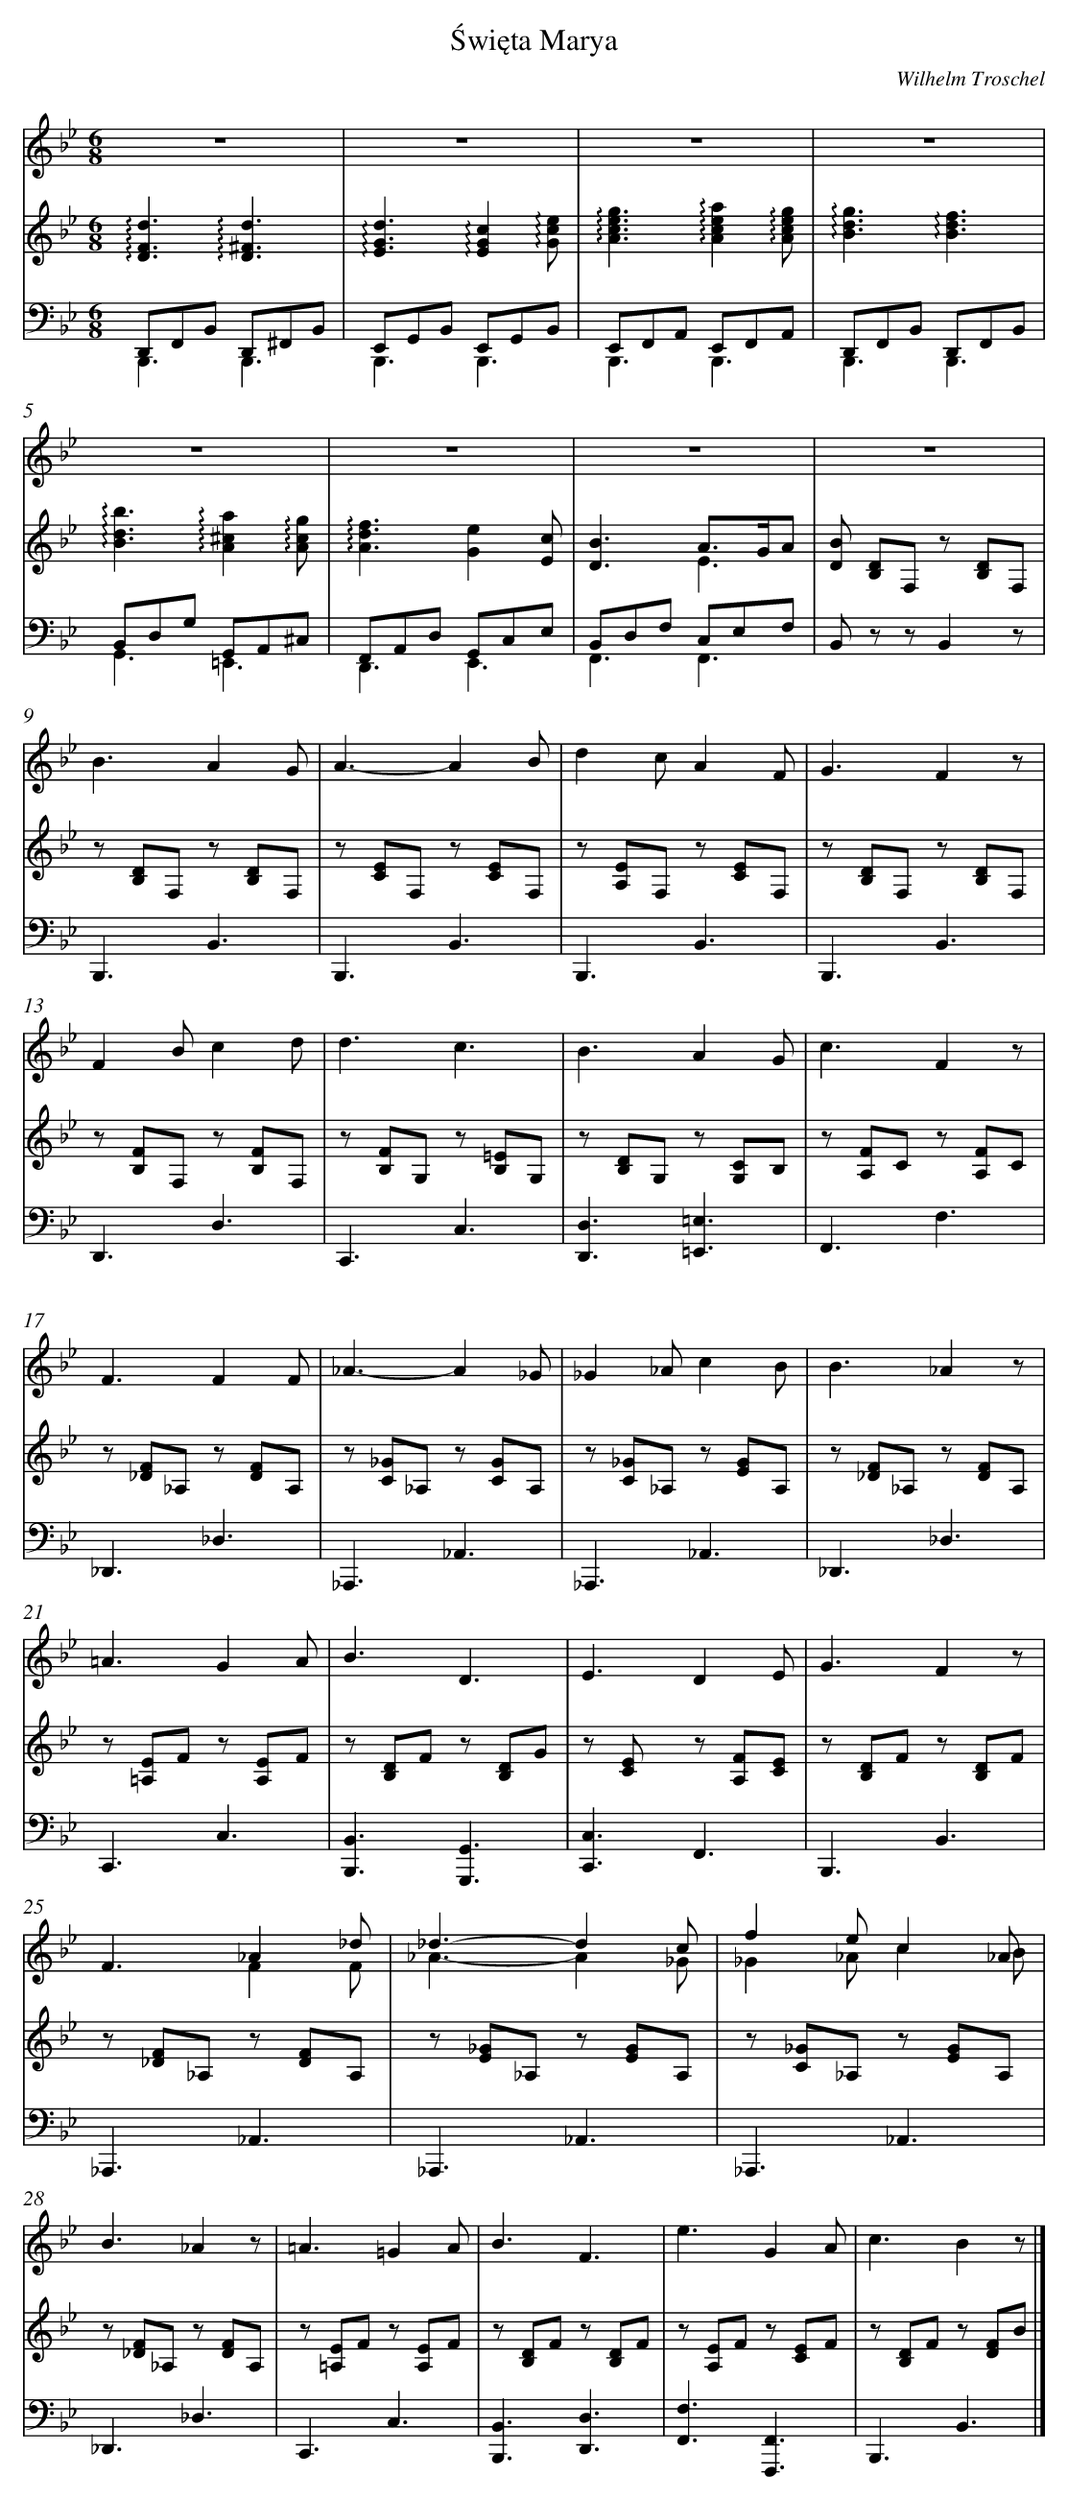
X:1
T: Święta Marya
C: Wilhelm Troschel
L: 1/8
M: 6/8
V: 1 clef=treble
V: 2 clef=treble
V: 3 clef=bass
K: Bb
[V:1] z6 |
[V:2] !arpeggio![D3F3d3]!arpeggio![D3^F3d3] |
[V:3] D,,F,,B,, D,,^F,,B,, & B,,,3B,,,3 |
[V:1] z6 |
[V:2] !arpeggio![E3G3d3]!arpeggio![E2G2c2]!arpeggio![Gce] |
[V:3] E,,G,,B,, E,,G,,B,, & B,,,3B,,,3 |
[V:1] z6 |
[V:2] !arpeggio![A3c3e3g3]!arpeggio![A2c2e2a2]!arpeggio![Aceg] |
[V:3] E,,F,,A,, E,,F,,A,, & B,,,3B,,,3 |
[V:1] z6 |
[V:2] !arpeggio![B3d3g3]!arpeggio![B3d3f3] |
[V:3] D,,F,,B,, D,,F,,B,, & B,,,3B,,,3 |
[V:1] z6 |
[V:2] !arpeggio![B3d3b3]!arpeggio![A2^c2a2]!arpeggio![Acg] |
[V:3] B,,D,G, G,,A,,^C, & G,,3=E,,3 |
[V:1] z6 |
[V:2] !arpeggio![A3d3f3][G2e2][Ec] |
[V:3] F,,A,,D, G,,C,E, & D,,3E,,3 |
[V:1] z6 |
[V:2] [D3B3]A>GA & x3E3 |
[V:3] B,,D,F, C,E,F, & F,,3F,,3 |
[V:1] z6 |
[V:2] [DB] [B,D]F, z [B,D]F, |
[V:3] B,, z zB,,2z |
[V:1] B3A2G |
[V:2] z [B,D]F, z [B,D]F, |
[V:3] B,,,3B,,3 |
[V:1] A3-A2B |
[V:2] z [CE]F, z [CE]F, |
[V:3] B,,,3B,,3 |
[V:1] d2cA2F |
[V:2] z [A,E]F, z [CE]F, |
[V:3] B,,,3B,,3 |
[V:1] G3F2z |
[V:2] z [B,D]F, z [B,D]F, |
[V:3] B,,,3B,,3 |
[V:1] F2Bc2d |
[V:2] z [B,F]F, z [B,F]F, |
[V:3] D,,3D,3 |
[V:1] d3c3 |
[V:2] z [B,F]G, z [B,=E]G, |
[V:3] C,,3C,3 |
[V:1] B3A2G |
[V:2] z [B,D]G, z [G,C]B, |
[V:3] [D,,3D,3][=E,,3=E,3] |
[V:1] c3F2z |
[V:2] z [A,F]C z [A,F]C |
[V:3] F,,3F,3 |
[V:1] F3F2F |
[V:2] z [_DF]_A, z [DF]A, |
[V:3] _D,,3_D,3 |
[V:1] _A3-A2_G |
[V:2] z [C_G]_A, z [CG]A, |
[V:3] _A,,,3_A,,3 |
[V:1] _G2_Ac2B |
[V:2] z [C_G]_A, z [EG]A, |
[V:3] _A,,,3_A,,3 |
[V:1] B3_A2z |
[V:2] z [_DF]_A, z [DF]A, |
[V:3] _D,,3_D,3 |
[V:1] =A3G2A |
[V:2] z [=A,E]F z [A,E]F |
[V:3] C,,3C,3 |
[V:1] B3D3 |
[V:2] z [B,D]F z [B,D]G |
[V:3] [B,,,3B,,3][G,,,3G,,3] |
[V:1] E3D2E |
[V:2] z [CE] x z [A,F][CE] |
[V:3] [C,,3C,3]F,,3 |
[V:1] G3F2z |
[V:2] z [B,D]F z [B,D]F |
[V:3] B,,,3B,,3 |
[V:1] F3_A2_d & x3F2F |
[V:2] z [_DF]_A, z [DF]A, |
[V:3] _A,,,3_A,,3 |
[V:1] _d3-d2c & _A3-A2_G |
[V:2] z [E_G]_A, z [EG]A, |
[V:3] _A,,,3_A,,3 |
[V:1] f2ec2_A & _G2_Ac2B |
[V:2] z [C_G]_A, z [EG]A, |
[V:3] _A,,,3_A,,3 |
[V:1] B3_A2z |
[V:2] z [_DF]_A, z [DF]A, |
[V:3] _D,,3_D,3 |
[V:1] =A3=G2A |
[V:2] z [=A,E]F z [A,E]F |
[V:3] C,,3C,3 |
[V:1] B3F3 |
[V:2] z [B,D]F z [B,D]F |
[V:3] [B,,,3B,,3][D,,3D,3] |
[V:1] e3G2A |
[V:2] z [A,E]F z [CE]F |
[V:3] [F,,3F,3][F,,,3F,,3] |
[V:1] c3B2z |]
[V:2] z [B,D]F z [DF]B |]
[V:3] B,,,3B,,3 |]
